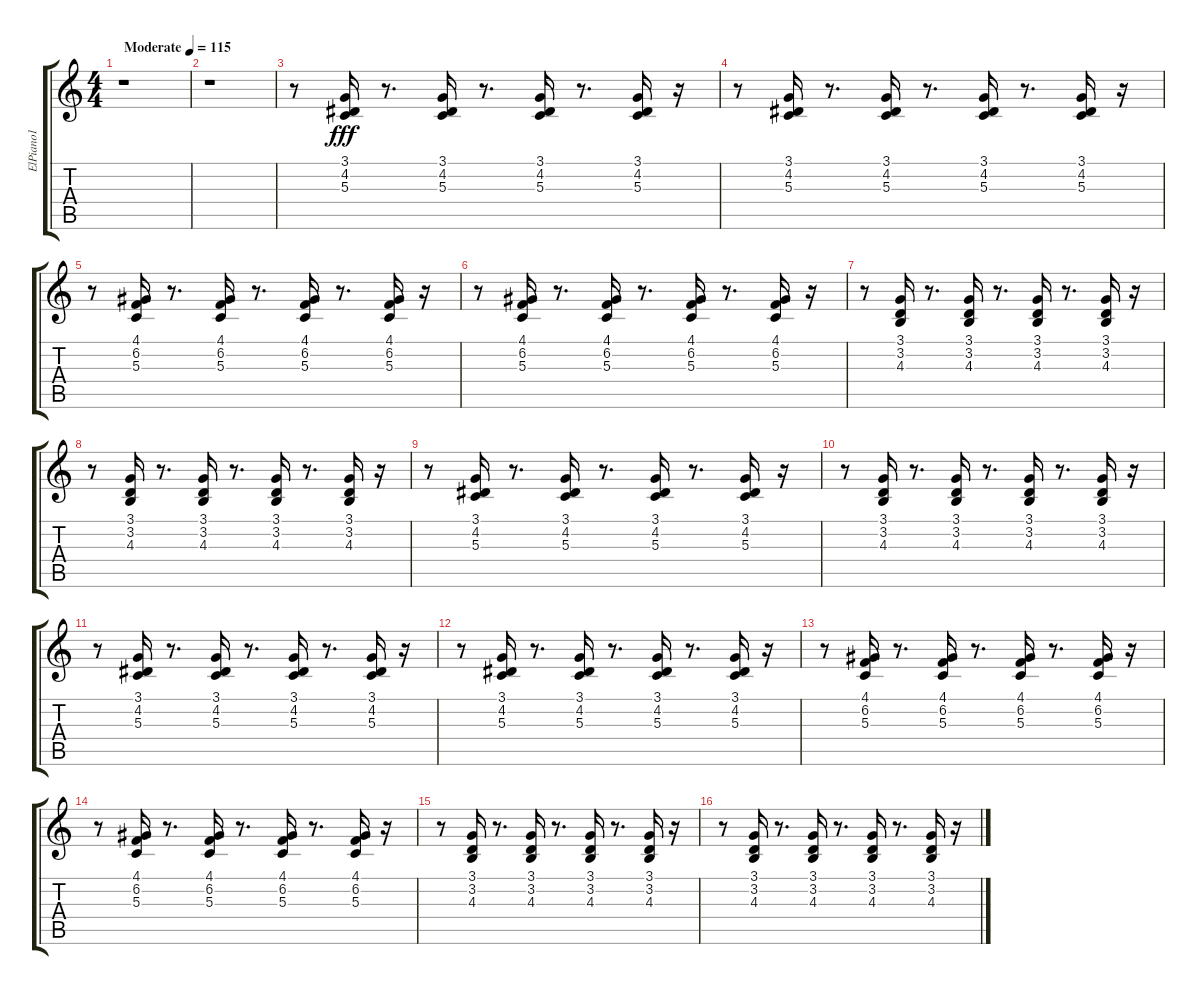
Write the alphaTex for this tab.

\track ("ElPiano1" "ElPiano1") {instrument electricgrandpiano}
\staff {score tabs}
\tuning (E4 B3 G3 D3 A2 E2) {hide}
\ts (4 4)
\tempo (115 "Moderate")
\clef g2
\ks c
r.1{dy fff instrument electricgrandpiano} |
r.1 |
r.8 (3.1 4.2 5.3).16 r.8{d} (3.1 4.2 5.3).16 r.8{d} (3.1 4.2 5.3).16 r.8{d} (3.1 4.2 5.3).16 r.16 |
r.8 (3.1 4.2 5.3).16 r.8{d} (3.1 4.2 5.3).16 r.8{d} (3.1 4.2 5.3).16 r.8{d} (3.1 4.2 5.3).16 r.16 |
r.8 (4.1 6.2 5.3).16 r.8{d} (4.1 6.2 5.3).16 r.8{d} (4.1 6.2 5.3).16 r.8{d} (4.1 6.2 5.3).16 r.16 |
r.8 (4.1 6.2 5.3).16 r.8{d} (4.1 6.2 5.3).16 r.8{d} (4.1 6.2 5.3).16 r.8{d} (4.1 6.2 5.3).16 r.16 |
r.8 (3.1 3.2 4.3).16 r.8{d} (3.1 3.2 4.3).16 r.8{d} (3.1 3.2 4.3).16 r.8{d} (3.1 3.2 4.3).16 r.16 |
r.8 (3.1 3.2 4.3).16 r.8{d} (3.1 3.2 4.3).16 r.8{d} (3.1 3.2 4.3).16 r.8{d} (3.1 3.2 4.3).16 r.16 |
r.8 (3.1 4.2 5.3).16 r.8{d} (3.1 4.2 5.3).16 r.8{d} (3.1 4.2 5.3).16 r.8{d} (3.1 4.2 5.3).16 r.16 |
r.8 (3.1 3.2 4.3).16 r.8{d} (3.1 3.2 4.3).16 r.8{d} (3.1 3.2 4.3).16 r.8{d} (3.1 3.2 4.3).16 r.16 |
r.8 (3.1 4.2 5.3).16 r.8{d} (3.1 4.2 5.3).16 r.8{d} (3.1 4.2 5.3).16 r.8{d} (3.1 4.2 5.3).16 r.16 |
r.8 (3.1 4.2 5.3).16 r.8{d} (3.1 4.2 5.3).16 r.8{d} (3.1 4.2 5.3).16 r.8{d} (3.1 4.2 5.3).16 r.16 |
r.8 (4.1 6.2 5.3).16 r.8{d} (4.1 6.2 5.3).16 r.8{d} (4.1 6.2 5.3).16 r.8{d} (4.1 6.2 5.3).16 r.16 |
r.8 (4.1 6.2 5.3).16 r.8{d} (4.1 6.2 5.3).16 r.8{d} (4.1 6.2 5.3).16 r.8{d} (4.1 6.2 5.3).16 r.16 |
r.8 (3.1 3.2 4.3).16 r.8{d} (3.1 3.2 4.3).16 r.8{d} (3.1 3.2 4.3).16 r.8{d} (3.1 3.2 4.3).16 r.16 |
r.8 (3.1 3.2 4.3).16 r.8{d} (3.1 3.2 4.3).16 r.8{d} (3.1 3.2 4.3).16 r.8{d} (3.1 3.2 4.3).16 r.16
